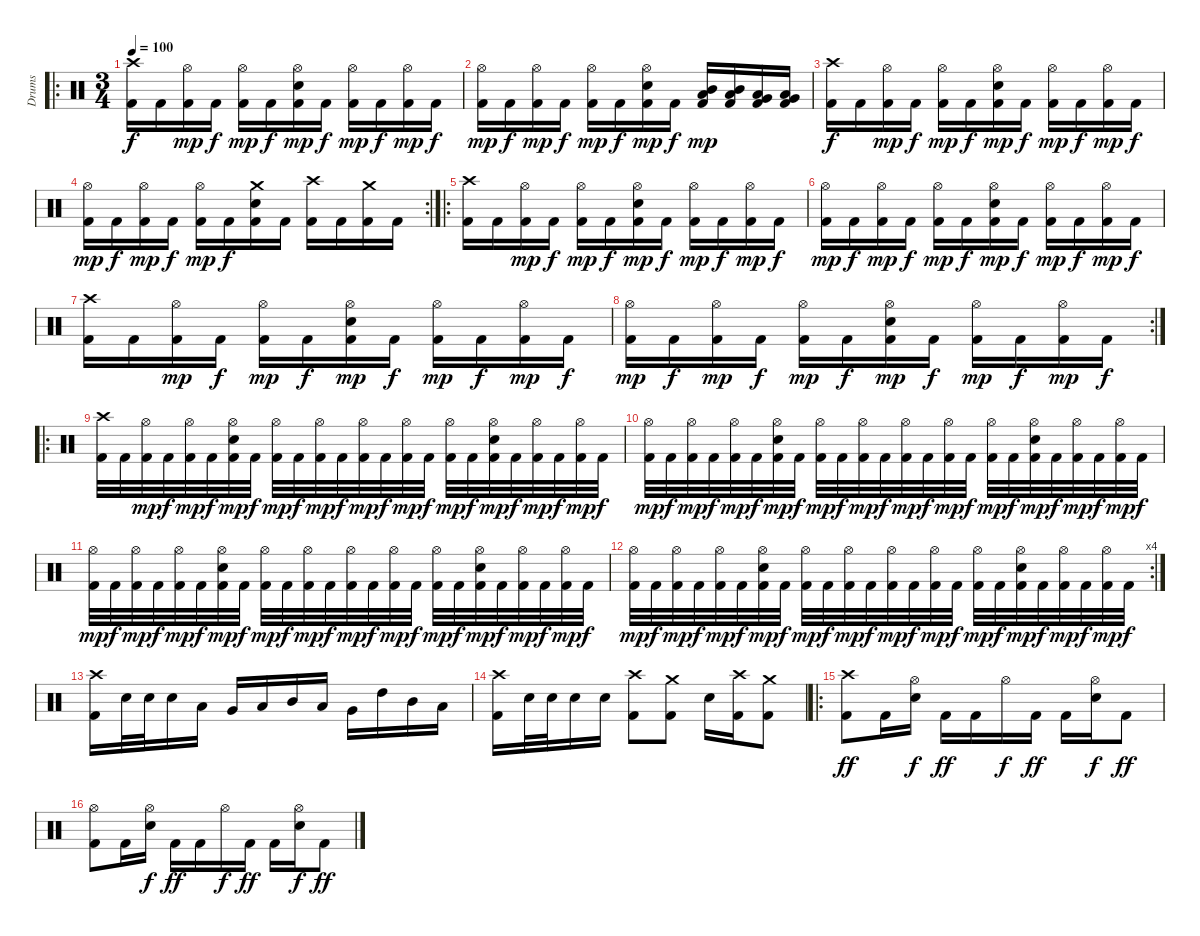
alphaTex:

\track ("Drums" "Drums") {instrument percussion}
\staff {score}
\articulation defaults
\ro
\ts (3 4)
\tempo 100
\clef neutral
\ks c
("Crash high (hit)" "Kick (hit) 2").16{dy f} "Kick (hit) 2".16 ("Hi-Hat (open)" "Kick (hit) 2").16{dy mp} "Kick (hit) 2".16{dy f} ("Hi-Hat (open)" "Kick (hit) 2").16{dy mp} "Kick (hit) 2".16{dy f} ("Hi-Hat (open)" "Electric Snare (hit)" "Kick (hit) 2").16{dy mp} "Kick (hit) 2".16{dy f} ("Hi-Hat (open)" "Kick (hit) 2").16{dy mp} "Kick (hit) 2".16{dy f} ("Hi-Hat (open)" "Kick (hit) 2").16{dy mp} "Kick (hit) 2".16{dy f} |
("Hi-Hat (open)" "Kick (hit) 2").16{dy mp} "Kick (hit) 2".16{dy f} ("Hi-Hat (open)" "Kick (hit) 2").16{dy mp} "Kick (hit) 2".16{dy f} ("Hi-Hat (open)" "Kick (hit) 2").16{dy mp} "Kick (hit) 2".16{dy f} ("Hi-Hat (open)" "Electric Snare (hit)" "Kick (hit) 2").16{dy mp} "Kick (hit) 2".16{dy f} ("Mid Tom (hit)" "Low Tom (hit)" "Kick (hit) 2").16{dy mp} ("Mid Tom (hit)" "Low Tom (hit)" "Kick (hit) 2").16 ("Low Tom (hit)" "Very Low Tom (hit)" "Kick (hit) 2").16 ("Very Low Tom (hit)" "Low Floor Tom (hit)" "Kick (hit) 2").16 |
("Crash high (hit)" "Kick (hit) 2").16{dy f} "Kick (hit) 2".16 ("Hi-Hat (open)" "Kick (hit) 2").16{dy mp} "Kick (hit) 2".16{dy f} ("Hi-Hat (open)" "Kick (hit) 2").16{dy mp} "Kick (hit) 2".16{dy f} ("Hi-Hat (open)" "Electric Snare (hit)" "Kick (hit) 2").16{dy mp} "Kick (hit) 2".16{dy f} ("Hi-Hat (open)" "Kick (hit) 2").16{dy mp} "Kick (hit) 2".16{dy f} ("Hi-Hat (open)" "Kick (hit) 2").16{dy mp} "Kick (hit) 2".16{dy f} |
\rc 2
("Hi-Hat (open)" "Kick (hit) 2").16{dy mp} "Kick (hit) 2".16{dy f} ("Hi-Hat (open)" "Kick (hit) 2").16{dy mp} "Kick (hit) 2".16{dy f} ("Hi-Hat (open)" "Kick (hit) 2").16{dy mp} "Kick (hit) 2".16{dy f} ("Crash medium (hit)" "Electric Snare (hit)" "Kick (hit) 2").16 "Kick (hit) 2".16 ("Crash high (hit)" "Kick (hit) 2").16 "Kick (hit) 2".16 ("Crash medium (hit)" "Kick (hit) 2").16 "Kick (hit) 2".16 |
\ro
("Crash high (hit)" "Kick (hit) 2").16 "Kick (hit) 2".16 ("Hi-Hat (open)" "Kick (hit) 2").16{dy mp} "Kick (hit) 2".16{dy f} ("Hi-Hat (open)" "Kick (hit) 2").16{dy mp} "Kick (hit) 2".16{dy f} ("Hi-Hat (open)" "Electric Snare (hit)" "Kick (hit) 2").16{dy mp} "Kick (hit) 2".16{dy f} ("Hi-Hat (open)" "Kick (hit) 2").16{dy mp} "Kick (hit) 2".16{dy f} ("Hi-Hat (open)" "Kick (hit) 2").16{dy mp} "Kick (hit) 2".16{dy f} |
("Hi-Hat (open)" "Kick (hit) 2").16{dy mp} "Kick (hit) 2".16{dy f} ("Hi-Hat (open)" "Kick (hit) 2").16{dy mp} "Kick (hit) 2".16{dy f} ("Hi-Hat (open)" "Kick (hit) 2").16{dy mp} "Kick (hit) 2".16{dy f} ("Hi-Hat (open)" "Electric Snare (hit)" "Kick (hit) 2").16{dy mp} "Kick (hit) 2".16{dy f} ("Hi-Hat (open)" "Kick (hit) 2").16{dy mp} "Kick (hit) 2".16{dy f} ("Hi-Hat (open)" "Kick (hit) 2").16{dy mp} "Kick (hit) 2".16{dy f} |
("Crash high (hit)" "Kick (hit) 2").16 "Kick (hit) 2".16 ("Hi-Hat (open)" "Kick (hit) 2").16{dy mp} "Kick (hit) 2".16{dy f} ("Hi-Hat (open)" "Kick (hit) 2").16{dy mp} "Kick (hit) 2".16{dy f} ("Hi-Hat (open)" "Electric Snare (hit)" "Kick (hit) 2").16{dy mp} "Kick (hit) 2".16{dy f} ("Hi-Hat (open)" "Kick (hit) 2").16{dy mp} "Kick (hit) 2".16{dy f} ("Hi-Hat (open)" "Kick (hit) 2").16{dy mp} "Kick (hit) 2".16{dy f} |
\rc 2
("Hi-Hat (open)" "Kick (hit) 2").16{dy mp} "Kick (hit) 2".16{dy f} ("Hi-Hat (open)" "Kick (hit) 2").16{dy mp} "Kick (hit) 2".16{dy f} ("Hi-Hat (open)" "Kick (hit) 2").16{dy mp} "Kick (hit) 2".16{dy f} ("Hi-Hat (open)" "Electric Snare (hit)" "Kick (hit) 2").16{dy mp} "Kick (hit) 2".16{dy f} ("Hi-Hat (open)" "Kick (hit) 2").16{dy mp} "Kick (hit) 2".16{dy f} ("Hi-Hat (open)" "Kick (hit) 2").16{dy mp} "Kick (hit) 2".16{dy f} |
\ro
("Crash high (hit)" "Kick (hit) 2").32 "Kick (hit) 2".32 ("Hi-Hat (open)" "Kick (hit) 2").32{dy mp} "Kick (hit) 2".32{dy f} ("Hi-Hat (open)" "Kick (hit) 2").32{dy mp} "Kick (hit) 2".32{dy f} ("Hi-Hat (open)" "Electric Snare (hit)" "Kick (hit) 2").32{dy mp} "Kick (hit) 2".32{dy f} ("Hi-Hat (open)" "Kick (hit) 2").32{dy mp} "Kick (hit) 2".32{dy f} ("Hi-Hat (open)" "Kick (hit) 2").32{dy mp} "Kick (hit) 2".32{dy f} ("Hi-Hat (open)" "Kick (hit) 2").32{dy mp} "Kick (hit) 2".32{dy f} ("Hi-Hat (open)" "Kick (hit) 2").32{dy mp} "Kick (hit) 2".32{dy f} ("Hi-Hat (open)" "Kick (hit) 2").32{dy mp} "Kick (hit) 2".32{dy f} ("Hi-Hat (open)" "Electric Snare (hit)" "Kick (hit) 2").32{dy mp} "Kick (hit) 2".32{dy f} ("Hi-Hat (open)" "Kick (hit) 2").32{dy mp} "Kick (hit) 2".32{dy f} ("Hi-Hat (open)" "Kick (hit) 2").32{dy mp} "Kick (hit) 2".32{dy f} |
("Hi-Hat (open)" "Kick (hit) 2").32{dy mp} "Kick (hit) 2".32{dy f} ("Hi-Hat (open)" "Kick (hit) 2").32{dy mp} "Kick (hit) 2".32{dy f} ("Hi-Hat (open)" "Kick (hit) 2").32{dy mp} "Kick (hit) 2".32{dy f} ("Hi-Hat (open)" "Electric Snare (hit)" "Kick (hit) 2").32{dy mp} "Kick (hit) 2".32{dy f} ("Hi-Hat (open)" "Kick (hit) 2").32{dy mp} "Kick (hit) 2".32{dy f} ("Hi-Hat (open)" "Kick (hit) 2").32{dy mp} "Kick (hit) 2".32{dy f} ("Hi-Hat (open)" "Kick (hit) 2").32{dy mp} "Kick (hit) 2".32{dy f} ("Hi-Hat (open)" "Kick (hit) 2").32{dy mp} "Kick (hit) 2".32{dy f} ("Hi-Hat (open)" "Kick (hit) 2").32{dy mp} "Kick (hit) 2".32{dy f} ("Hi-Hat (open)" "Electric Snare (hit)" "Kick (hit) 2").32{dy mp} "Kick (hit) 2".32{dy f} ("Hi-Hat (open)" "Kick (hit) 2").32{dy mp} "Kick (hit) 2".32{dy f} ("Hi-Hat (open)" "Kick (hit) 2").32{dy mp} "Kick (hit) 2".32{dy f} |
("Hi-Hat (open)" "Kick (hit) 2").32{dy mp} "Kick (hit) 2".32{dy f} ("Hi-Hat (open)" "Kick (hit) 2").32{dy mp} "Kick (hit) 2".32{dy f} ("Hi-Hat (open)" "Kick (hit) 2").32{dy mp} "Kick (hit) 2".32{dy f} ("Hi-Hat (open)" "Electric Snare (hit)" "Kick (hit) 2").32{dy mp} "Kick (hit) 2".32{dy f} ("Hi-Hat (open)" "Kick (hit) 2").32{dy mp} "Kick (hit) 2".32{dy f} ("Hi-Hat (open)" "Kick (hit) 2").32{dy mp} "Kick (hit) 2".32{dy f} ("Hi-Hat (open)" "Kick (hit) 2").32{dy mp} "Kick (hit) 2".32{dy f} ("Hi-Hat (open)" "Kick (hit) 2").32{dy mp} "Kick (hit) 2".32{dy f} ("Hi-Hat (open)" "Kick (hit) 2").32{dy mp} "Kick (hit) 2".32{dy f} ("Hi-Hat (open)" "Electric Snare (hit)" "Kick (hit) 2").32{dy mp} "Kick (hit) 2".32{dy f} ("Hi-Hat (open)" "Kick (hit) 2").32{dy mp} "Kick (hit) 2".32{dy f} ("Hi-Hat (open)" "Kick (hit) 2").32{dy mp} "Kick (hit) 2".32{dy f} |
\rc 4
("Hi-Hat (open)" "Kick (hit) 2").32{dy mp} "Kick (hit) 2".32{dy f} ("Hi-Hat (open)" "Kick (hit) 2").32{dy mp} "Kick (hit) 2".32{dy f} ("Hi-Hat (open)" "Kick (hit) 2").32{dy mp} "Kick (hit) 2".32{dy f} ("Hi-Hat (open)" "Electric Snare (hit)" "Kick (hit) 2").32{dy mp} "Kick (hit) 2".32{dy f} ("Hi-Hat (open)" "Kick (hit) 2").32{dy mp} "Kick (hit) 2".32{dy f} ("Hi-Hat (open)" "Kick (hit) 2").32{dy mp} "Kick (hit) 2".32{dy f} ("Hi-Hat (open)" "Kick (hit) 2").32{dy mp} "Kick (hit) 2".32{dy f} ("Hi-Hat (open)" "Kick (hit) 2").32{dy mp} "Kick (hit) 2".32{dy f} ("Hi-Hat (open)" "Kick (hit) 2").32{dy mp} "Kick (hit) 2".32{dy f} ("Hi-Hat (open)" "Electric Snare (hit)" "Kick (hit) 2").32{dy mp} "Kick (hit) 2".32{dy f} ("Hi-Hat (open)" "Kick (hit) 2").32{dy mp} "Kick (hit) 2".32{dy f} ("Hi-Hat (open)" "Kick (hit) 2").32{dy mp} "Kick (hit) 2".32{dy f} |
("Crash high (hit)" "Kick (hit) 2").16 "Electric Snare (hit)".32 "Electric Snare (hit)".32 "Electric Snare (hit)".16 "Low Tom (hit)".16 "Very Low Tom (hit)".16 "Low Floor Tom (hit)".16 "Mid Tom (hit)".16 "Low Tom (hit)".16 "Very Low Tom (hit)".16 "High Tom (hit)".16 "Mid Tom (hit)".16 "Low Tom (hit)".16 |
("Crash high (hit)" "Kick (hit) 2").16 "Electric Snare (hit)".32 "Electric Snare (hit)".32 "Electric Snare (hit)".16 "Electric Snare (hit)".16 ("Crash high (hit)" "Kick (hit) 2").8 ("Crash medium (hit)" "Kick (hit) 2").8 "Electric Snare (hit)".16 ("Crash high (hit)" "Kick (hit) 2").16 ("Crash medium (hit)" "Kick (hit) 2").8 |
\ro
("Crash high (hit)" "Kick (hit) 2").8{dy ff} "Kick (hit) 2".16 ("Hi-Hat (open)" "Electric Snare (hit)").16{dy f} "Kick (hit) 2".16{dy ff} "Kick (hit) 2".16 "Hi-Hat (open)".16{dy f} "Kick (hit) 2".16{dy ff} "Kick (hit) 2".16 ("Hi-Hat (open)" "Electric Snare (hit)").16{dy f} "Kick (hit) 2".8{dy ff} |
("Hi-Hat (open)" "Kick (hit) 2").8 "Kick (hit) 2".16 ("Hi-Hat (open)" "Electric Snare (hit)").16{dy f} "Kick (hit) 2".16{dy ff} "Kick (hit) 2".16 "Hi-Hat (open)".16{dy f} "Kick (hit) 2".16{dy ff} "Kick (hit) 2".16 ("Hi-Hat (open)" "Electric Snare (hit)").16{dy f} "Kick (hit) 2".8{dy ff}
